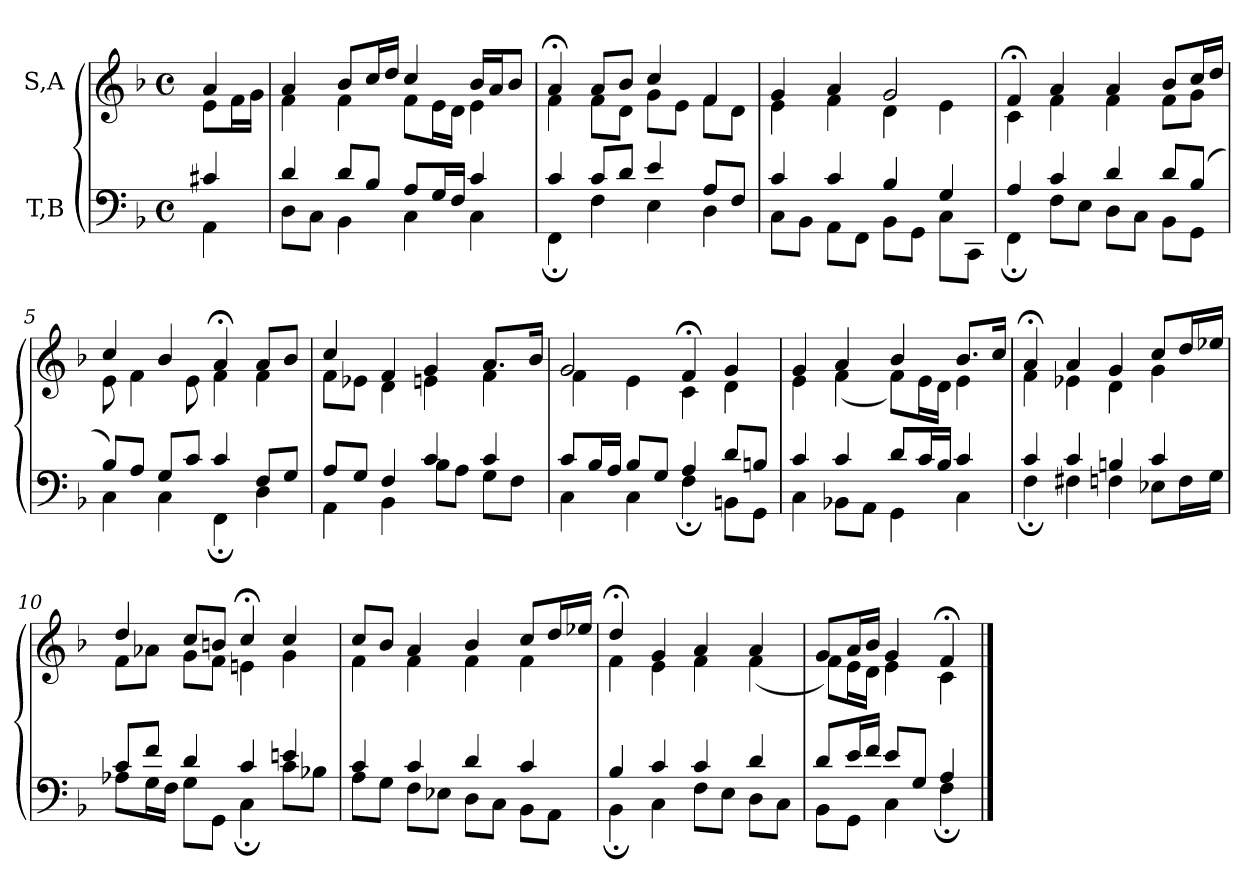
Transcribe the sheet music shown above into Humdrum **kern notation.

**kern	**kern
*part2	*part1
*staff2	*staff1
*I"T,B	*I"S,A
*clefF4	*clefG2
*k[b-]	*k[b-]
*M4/4	*M4/4
*met(c)	*met(c)
=	=
*^	*^
4c#X	4AA	4a	8eL
.	.	.	16fL
.	.	.	16gJJ
=1	=1	=1	=1
4d	8DL	4a	4f
.	8CJ	.	.
8dL	4BB-	8b-L	4f
8B-J	.	16ccL	.
.	.	16ddJJ	.
8AL	4C	4cc	8fL
16GL	.	.	16eL
16FJJ	.	.	16dJJ
4c	4C	16b-LL	4e
.	.	16aJ	.
.	.	8b-J	.
=2	=2	=2	=2
4c	4FF;	4a;<	4f
8cL	4F	8aL	8fL
8dJ	.	8b-J	8dJ
4e	4E	4cc	8gL
.	.	.	8eJ
8AL	4D	4f	8fL
8FJ	.	.	8dJ
=3	=3	=3	=3
4c	8CL	4g	4e
.	8BB-J	.	.
4c	8AAL	4a	4f
.	8FFJ	.	.
4B-	8BB-L	2g	4d
.	8GGJ	.	.
4G	8CL	.	4e
.	8CCJ	.	.
=4	=4	=4	=4
4A	4FF;	4f;<	4c
4c	8FL	4a	4f
.	8EJ	.	.
4d	8DL	4a	4f
.	8CJ	.	.
8dL	8BB-L	8b-L	8fL
(>8B-J	8GGJ	16ccL	8gJ
.	.	16ddJJ	.
=5	=5	=5	=5
8B-L)	4C	4cc	8e
8AJ	.	.	4f
8GL	4C	4b-	.
8cJ	.	.	8e
4c	4FF;	4a;<	4f
8FL	4D	8aL	4f
8GJ	.	8b-J	.
=6	=6	=6	=6
8AL	4AA	4cc	8fL
8GJ	.	.	8e-XJ
4F	4BB-	4f	4d
4c	8B-L	4g	4en
.	8AJ	.	.
4c	8GL	8.aL	4f
.	8FJ	.	.
.	.	16b-Jk	.
=7	=7	=7	=7
8cL	4C	2g	4f
16B-L	.	.	.
16AJJ	.	.	.
8B-L	4C	.	4e
8GJ	.	.	.
4A	4F;	4f;<	4c
8dL	8BBnL	4g	4d
8BnJ	8GGJ	.	.
=8	=8	=8	=8
4c	4C	4g	4e
4c	8BB-XL	4a	(<4f
.	8AAJ	.	.
8dL	4GG	4b-	8fL)
16cL	.	.	16eL
16B-JJ	.	.	16dJJ
4c	4C	8.b-L	4e
.	.	16ccJk	.
=9	=9	=9	=9
4c	4F;	4a;<	4f
4c	4F#X	4a	4e-X
4Bn	4Fn	4g	4d
4c	8E-XL	8ccL	4g
.	16FL	16ddL	.
.	16GJJ	16ee-XJJ	.
=10	=10	=10	=10
8cL	8A-XL	4dd	8fL
8fJ	16GL	.	8a-XJ
.	16FJJ	.	.
4d	8GL	8ccL	8gL
.	8GGJ	8bnJ	8fJ
4c	4C;	4cc;<	4en
4en	8cL	4cc	4g
.	8B-XJ	.	.
=11	=11	=11	=11
4c	8AL	8ccL	4f
.	8GJ	8b-J	.
4c	8FL	4a	4f
.	8E-XJ	.	.
4d	8DL	4b-	4f
.	8CJ	.	.
4c	8BB-L	8ccL	4f
.	8AAJ	16ddL	.
.	.	16ee-XJJ	.
=12	=12	=12	=12
4B-	4BB-;	4dd;<	4f
4c	4C	4g	4e
4c	8FL	4a	4f
.	8EJ	.	.
4d	8DL	4a	(<4f
.	8CJ	.	.
=1452	=1452	=1452	=1452
8dL	8BB-L	8gL	8fL)
16eL	8GGJ	16aL	16eL
16fJJ	.	16b-JJ	16dJJ
8eL	4C	4g	4e
8GJ	.	.	.
4A	4F;	4f;<	4c
*v	*v	*	*
*	*v	*v
==	==
*-	*-
